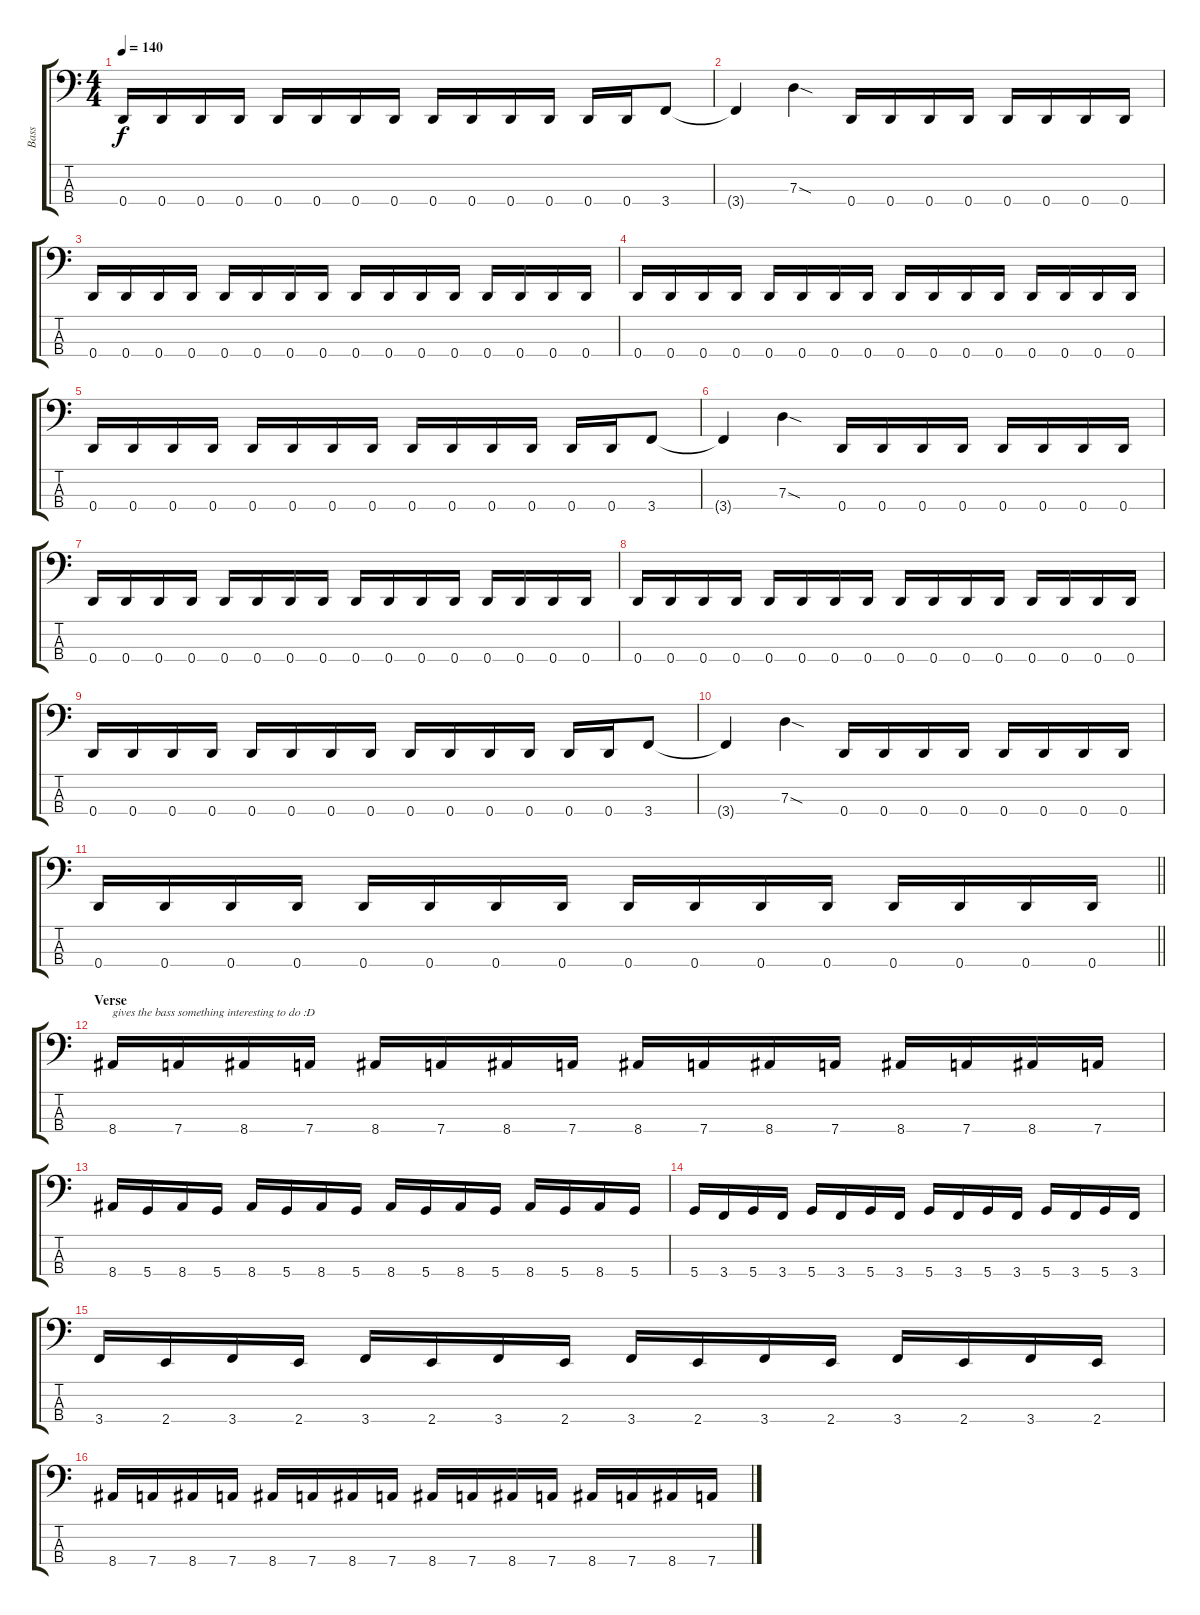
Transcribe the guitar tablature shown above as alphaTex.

\track ("Bass" "Bass") {instrument electricbassfinger}
\staff {score tabs}
\tuning (F2 C2 G1 D1) {hide}
\ts (4 4)
\tempo 140
\clef f4
\ks c
0.4.16{dy f} 0.4.16 0.4.16 0.4.16 0.4.16 0.4.16 0.4.16 0.4.16 0.4.16 0.4.16 0.4.16 0.4.16 0.4.16 0.4.16 3.4.8 |
3.4{t}.4 7.3{sod}.4 0.4.16 0.4.16 0.4.16 0.4.16 0.4.16 0.4.16 0.4.16 0.4.16 |
0.4.16 0.4.16 0.4.16 0.4.16 0.4.16 0.4.16 0.4.16 0.4.16 0.4.16 0.4.16 0.4.16 0.4.16 0.4.16 0.4.16 0.4.16 0.4.16 |
0.4.16 0.4.16 0.4.16 0.4.16 0.4.16 0.4.16 0.4.16 0.4.16 0.4.16 0.4.16 0.4.16 0.4.16 0.4.16 0.4.16 0.4.16 0.4.16 |
0.4.16 0.4.16 0.4.16 0.4.16 0.4.16 0.4.16 0.4.16 0.4.16 0.4.16 0.4.16 0.4.16 0.4.16 0.4.16 0.4.16 3.4.8 |
3.4{t}.4 7.3{sod}.4 0.4.16 0.4.16 0.4.16 0.4.16 0.4.16 0.4.16 0.4.16 0.4.16 |
0.4.16 0.4.16 0.4.16 0.4.16 0.4.16 0.4.16 0.4.16 0.4.16 0.4.16 0.4.16 0.4.16 0.4.16 0.4.16 0.4.16 0.4.16 0.4.16 |
0.4.16 0.4.16 0.4.16 0.4.16 0.4.16 0.4.16 0.4.16 0.4.16 0.4.16 0.4.16 0.4.16 0.4.16 0.4.16 0.4.16 0.4.16 0.4.16 |
0.4.16 0.4.16 0.4.16 0.4.16 0.4.16 0.4.16 0.4.16 0.4.16 0.4.16 0.4.16 0.4.16 0.4.16 0.4.16 0.4.16 3.4.8 |
3.4{t}.4 7.3{sod}.4 0.4.16 0.4.16 0.4.16 0.4.16 0.4.16 0.4.16 0.4.16 0.4.16 |
\barLineRight lightlight
0.4.16 0.4.16 0.4.16 0.4.16 0.4.16 0.4.16 0.4.16 0.4.16 0.4.16 0.4.16 0.4.16 0.4.16 0.4.16 0.4.16 0.4.16 0.4.16 |
\section ("" "Verse")
8.4.16{txt "gives the bass something interesting to do :D"} 7.4.16 8.4.16 7.4.16 8.4.16 7.4.16 8.4.16 7.4.16 8.4.16 7.4.16 8.4.16 7.4.16 8.4.16 7.4.16 8.4.16 7.4.16 |
8.4.16 5.4.16 8.4.16 5.4.16 8.4.16 5.4.16 8.4.16 5.4.16 8.4.16 5.4.16 8.4.16 5.4.16 8.4.16 5.4.16 8.4.16 5.4.16 |
5.4.16 3.4.16 5.4.16 3.4.16 5.4.16 3.4.16 5.4.16 3.4.16 5.4.16 3.4.16 5.4.16 3.4.16 5.4.16 3.4.16 5.4.16 3.4.16 |
3.4.16 2.4.16 3.4.16 2.4.16 3.4.16 2.4.16 3.4.16 2.4.16 3.4.16 2.4.16 3.4.16 2.4.16 3.4.16 2.4.16 3.4.16 2.4.16 |
8.4.16 7.4.16 8.4.16 7.4.16 8.4.16 7.4.16 8.4.16 7.4.16 8.4.16 7.4.16 8.4.16 7.4.16 8.4.16 7.4.16 8.4.16 7.4.16
